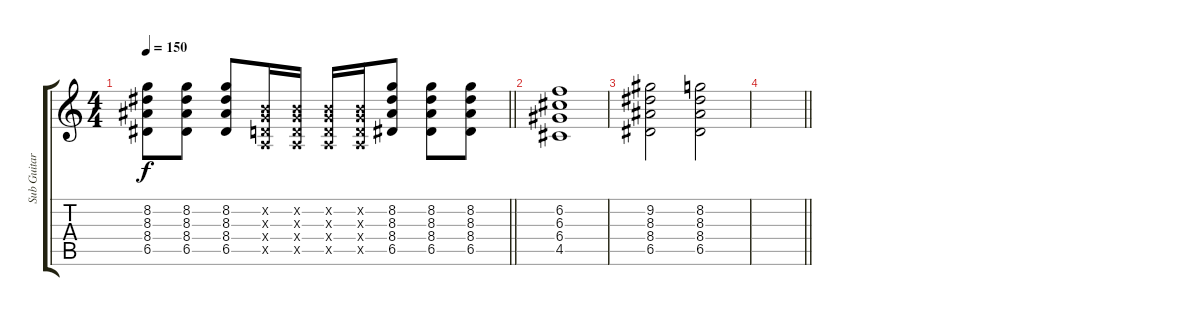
\track ("Sub Guitar" "Sub Guitar") {instrument distortionguitar}
\staff {score tabs}
\tuning (E4 B3 G3 D3 A2 E2) {hide}
\ts (4 4)
\tempo 150
\clef g2
\barLineRight lightlight
\ks c
(8.2{t} 8.3{t} 8.4{t} 6.5{t}).8{dy f} (8.2 8.3 8.4 6.5).8 (8.2 8.3 8.4 6.5).8 (0.2{x} 0.3{x} 0.4{x} 0.5{x}).16 (0.2{x} 0.3{x} 0.4{x} 0.5{x}).16 (0.2{x} 0.3{x} 0.4{x} 0.5{x}).16 (0.2{x} 0.3{x} 0.4{x} 0.5{x}).16 (8.2 8.3 8.4 6.5).8 (8.2 8.3 8.4 6.5).8 (8.2 8.3 8.4 6.5).8 |
(6.2 6.3 6.4 4.5).1 |
(9.2 8.3 8.4 6.5).2 (8.2 8.3 8.4 6.5).2 |
\barLineRight lightlight
